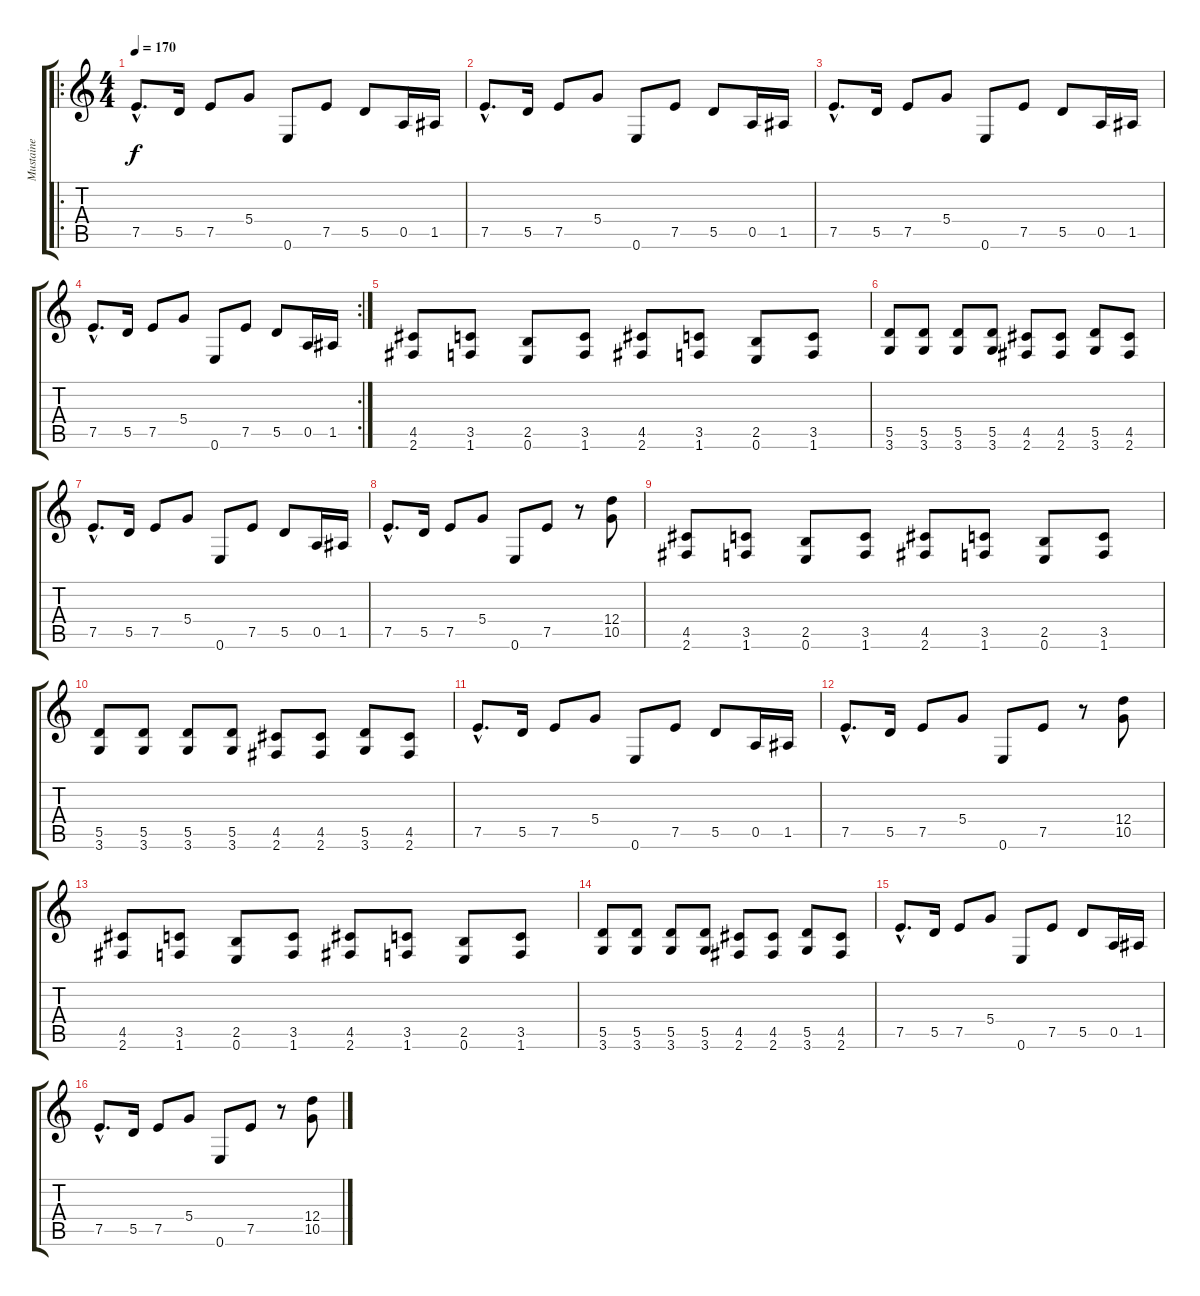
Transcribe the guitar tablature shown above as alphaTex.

\track ("Mustaine" "Mustaine") {instrument distortionguitar}
\staff {score tabs}
\tuning (E4 B3 G3 D3 A2 E2) {hide}
\ro
\ts (4 4)
\tempo 170
\clef g2
\ks c
7.5{hac}.8{d dy f} 5.5.16 7.5.8 5.4.8 0.6.8 7.5.8 5.5.8 0.5.16 1.5.16 |
7.5{hac}.8{d} 5.5.16 7.5.8 5.4.8 0.6.8 7.5.8 5.5.8 0.5.16 1.5.16 |
7.5{hac}.8{d} 5.5.16 7.5.8 5.4.8 0.6.8 7.5.8 5.5.8 0.5.16 1.5.16 |
\rc 2
7.5{hac}.8{d} 5.5.16 7.5.8 5.4.8 0.6.8 7.5.8 5.5.8 0.5.16 1.5.16 |
(4.5 2.6).8 (3.5 1.6).8 (2.5 0.6).8 (3.5 1.6).8 (4.5 2.6).8 (3.5 1.6).8 (2.5 0.6).8 (3.5 1.6).8 |
(5.5 3.6).8 (5.5 3.6).8 (5.5 3.6).8 (5.5 3.6).8 (4.5 2.6).8 (4.5 2.6).8 (5.5 3.6).8 (4.5 2.6).8 |
7.5{hac}.8{d} 5.5.16 7.5.8 5.4.8 0.6.8 7.5.8 5.5.8 0.5.16 1.5.16 |
7.5{hac}.8{d} 5.5.16 7.5.8 5.4.8 0.6.8 7.5.8 r.8 (12.4 10.5).8 |
(4.5 2.6).8 (3.5 1.6).8 (2.5 0.6).8 (3.5 1.6).8 (4.5 2.6).8 (3.5 1.6).8 (2.5 0.6).8 (3.5 1.6).8 |
(5.5 3.6).8 (5.5 3.6).8 (5.5 3.6).8 (5.5 3.6).8 (4.5 2.6).8 (4.5 2.6).8 (5.5 3.6).8 (4.5 2.6).8 |
7.5{hac}.8{d} 5.5.16 7.5.8 5.4.8 0.6.8 7.5.8 5.5.8 0.5.16 1.5.16 |
7.5{hac}.8{d} 5.5.16 7.5.8 5.4.8 0.6.8 7.5.8 r.8 (12.4 10.5).8 |
(4.5 2.6).8 (3.5 1.6).8 (2.5 0.6).8 (3.5 1.6).8 (4.5 2.6).8 (3.5 1.6).8 (2.5 0.6).8 (3.5 1.6).8 |
(5.5 3.6).8 (5.5 3.6).8 (5.5 3.6).8 (5.5 3.6).8 (4.5 2.6).8 (4.5 2.6).8 (5.5 3.6).8 (4.5 2.6).8 |
7.5{hac}.8{d} 5.5.16 7.5.8 5.4.8 0.6.8 7.5.8 5.5.8 0.5.16 1.5.16 |
7.5{hac}.8{d} 5.5.16 7.5.8 5.4.8 0.6.8 7.5.8 r.8 (12.4 10.5).8
